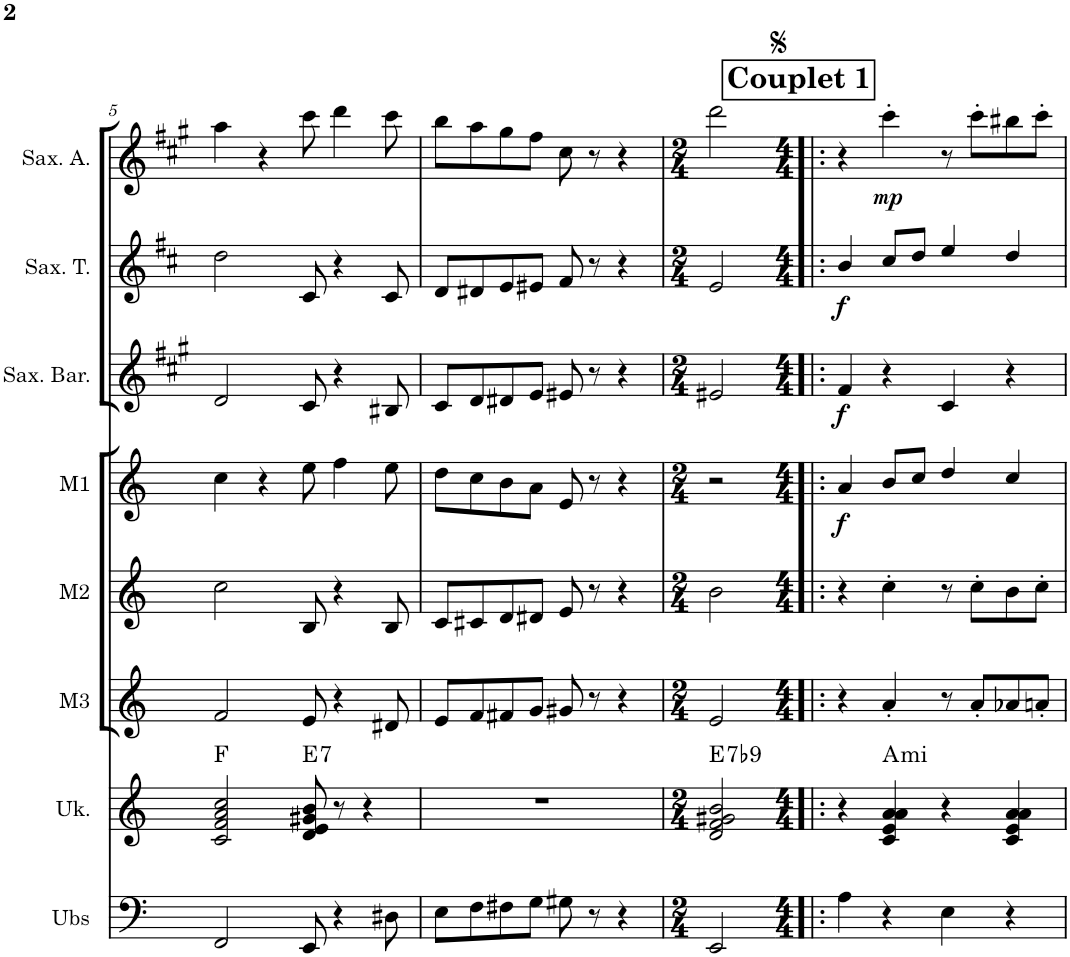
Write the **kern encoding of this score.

**kern	**kern	**harte	**kern	**kern	**kern	**dynam	**kern	**dynam	**kern	**dynam	**kern	**dynam
*part8	*part7	*part7	*part6	*part5	*part4	*part4	*part3	*part3	*part2	*part2	*part1	*part1
*staff8	*staff7	*	*staff6	*staff5	*staff4	*staff4	*staff3	*staff3	*staff2	*staff2	*staff1	*staff1
*I"Ukubass	*I"Ukulélé	*	*I"Melodica3	*I"Melodica2	*I"Melodica1	*	*I"Sax Baryton	*	*I"Sax Ténor	*	*I"Sax Alto	*
*I'Ubs	*I'Uk.	*	*I'M3	*I'M2	*I'M1	*	*I'Sax. Bar.	*	*I'Sax. T.	*	*I'Sax. A.	*
!!LO:PB:g=z
*clefF4	*clefG2	*	*clefG2	*clefG2	*clefG2	*	*clefG2	*	*clefG2	*	*clefG2	*
*Trd7c12	*	*	*	*	*	*	*Trd12c21	*	*Trd8c14	*	*Trd5c9	*
*k[]	*k[]	*	*k[]	*k[]	*k[]	*	*k[f#c#g#]	*	*k[f#c#]	*	*k[f#c#g#]	*
*M4/4	*M4/4	*	*M4/4	*M4/4	*M4/4	*	*M4/4	*	*M4/4	*	*M4/4	*
=5	=5	=5	=5	=5	=5	=5	=5	=5	=5	=5	=5	=5
2FF/	2c/ 2f/ 2a/ 2cc/	F:maj	2f/	2cc\	4cc\	.	2d/	.	2dd\	.	4aa\	.
.	.	.	.	.	4r	.	.	.	.	.	4r	.
!	!	!LO:H:kt=7	!	!	!	!	!	!	!	!	!	!
8EE/	8d/ 8e/ 8g#X/ 8b/	E:7	8e/	8B/	8ee\	.	8c#/	.	8c#/	.	8ccc#\	.
4r	8r	.	4r	4r	4ff\	.	4r	.	4r	.	4ddd\	.
.	4r	.	.	.	.	.	.	.	.	.	.	.
8D#X\	.	.	8d#X/	8B/	8ee\	.	8B#X/	.	8c#/	.	8ccc#\	.
=6	=6	=6	=6	=6	=6	=6	=6	=6	=6	=6	=6	=6
8E\L	1r	.	8e/L	8c/L	8dd\L	.	8c#/L	.	8d/L	.	8bb\L	.
8F\	.	.	8f/	8c#X/	8cc\	.	8d/	.	8d#X/	.	8aa\	.
8F#X\	.	.	8f#X/	8d/	8b\	.	8d#X/	.	8e/	.	8gg#\	.
8G\J	.	.	8g/J	8d#X/J	8a\J	.	8e/J	.	8e#X/J	.	8ff#\J	.
8G#X\	.	.	8g#X/	8e/	8e/	.	8e#X/	.	8f#/	.	8cc#\	.
8r	.	.	8r	8r	8r	.	8r	.	8r	.	8r	.
4r	.	.	4r	4r	4r	.	4r	.	4r	.	4r	.
=7	=7	=7	=7	=7	=7	=7	=7	=7	=7	=7	=7	=7
*M2/4	*M2/4	*	*M2/4	*M2/4	*M2/4	*	*M2/4	*	*M2/4	*	*M2/4	*
!	!	!LO:H:kt=7	!	!	!	!	!	!	!	!	!	!
2EE/	2d/ 2f/ 2g#X/ 2b/	E:7(b9)	2e/	2b\	2r	.	2e#X/	.	2e/	.	2ddd\	.
!!LO:REH:place=s1:a:B:cj:fs=14:t=Couplet 1
=8!|:	=8!|:	=8!|:	=8!|:	=8!|:	=8!|:	=8!|:	=8!|:	=8!|:	=8!|:	=8!|:	=8!|:	=8!|:
*M4/4	*M4/4	*	*M4/4	*M4/4	*M4/4	*	*M4/4	*	*M4/4	*	*M4/4	*
!	!	!	!	!	!	!LO:DY:b	!	!LO:DY:b	!	!LO:DY:b	!	!
4A\	4r	.	4r	4r	4a/	f	4f#/	f	4b/	f	4r	.
!	!	!LO:H:kt=mi	!	!	!	!	!	!	!	!	!	!LO:DY:b
4r	4c/ 4e/ 4a/ 4a/	A:min	4a'/	4cc'\	8b/L	.	4r	.	8cc#/L	.	4ccc#'\	mp
.	.	.	.	.	8cc/J	.	.	.	8dd/J	.	.	.
4E\	4r	.	8r	8r	4dd/	.	4c#/	.	4ee/	.	8r	.
.	.	.	8a'/L	8cc'\L	.	.	.	.	.	.	8ccc#'\L	.
4r	4c/ 4e/ 4a/ 4a/	.	8a-X/	8b\	4cc/	.	4r	.	4dd/	.	8bb#X\	.
.	.	.	8an'/J	8cc'\J	.	.	.	.	.	.	8ccc#'\J	.
=	=	=	=	=	=	=	=	=	=	=	=	=
*-	*-	*-	*-	*-	*-	*-	*-	*-	*-	*-	*-	*-
